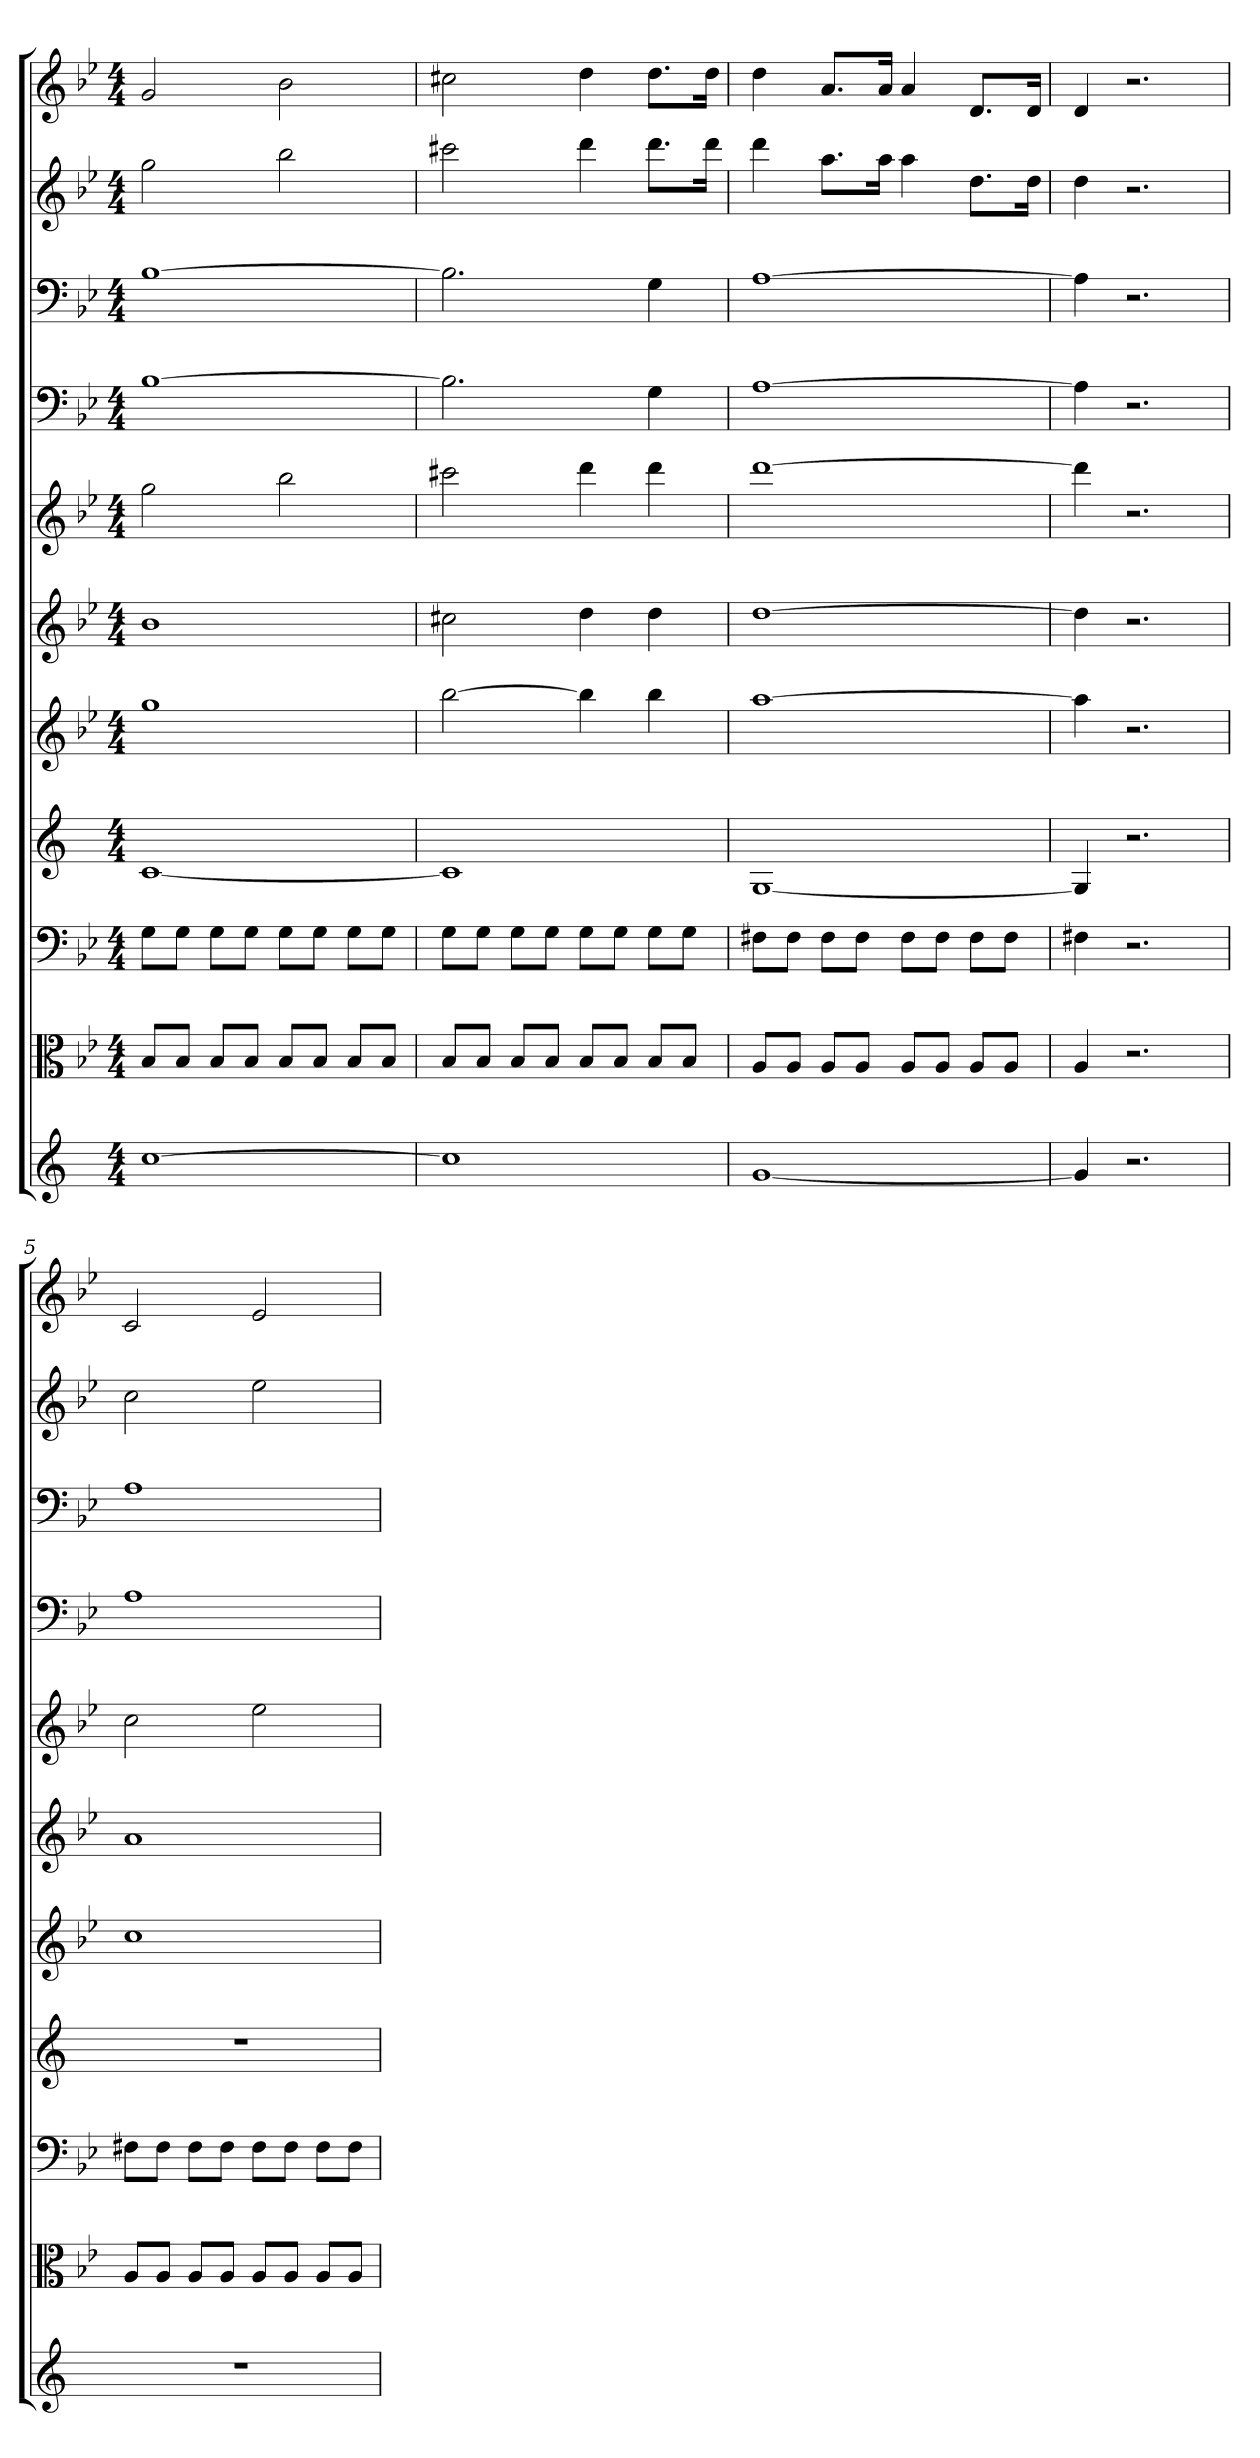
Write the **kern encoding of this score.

**kern	**kern	**kern	**kern	**kern	**kern	**kern	**kern	**kern	**kern	**kern
*part11	*part10	*part9	*part8	*part7	*part6	*part5	*part4	*part3	*part2	*part1
*staff11	*staff10	*staff9	*staff8	*staff7	*staff6	*staff5	*staff4	*staff3	*staff2	*staff1
*	*clefC3	*clefF4	*	*	*	*	*clefF4	*clefF4	*	*
*k[]	*k[b-e-]	*k[b-e-]	*k[]	*k[b-e-]	*k[b-e-]	*k[b-e-]	*k[b-e-]	*k[b-e-]	*k[b-e-]	*k[b-e-]
*M4/4	*M4/4	*M4/4	*M4/4	*M4/4	*M4/4	*M4/4	*M4/4	*M4/4	*M4/4	*M4/4
=1	=1	=1	=1	=1	=1	=1	=1	=1	=1	=1
[1cc	8B-/L	8G\L	[1c	1gg	1b-	2gg	[1B-	[1B-	2gg	2g
.	8B-/J	8G\J	.	.	.	.	.	.	.	.
.	8B-/L	8G\L	.	.	.	.	.	.	.	.
.	8B-/J	8G\J	.	.	.	.	.	.	.	.
.	8B-/L	8G\L	.	.	.	2bb-	.	.	2bb-	2b-
.	8B-/J	8G\J	.	.	.	.	.	.	.	.
.	8B-/L	8G\L	.	.	.	.	.	.	.	.
.	8B-/J	8G\J	.	.	.	.	.	.	.	.
=2	=2	=2	=2	=2	=2	=2	=2	=2	=2	=2
1cc]	8B-/L	8G\L	1c]	[2bb-	2cc#X	2ccc#X	2.B-]	2.B-]	2ccc#X	2cc#X
.	8B-/J	8G\J	.	.	.	.	.	.	.	.
.	8B-/L	8G\L	.	.	.	.	.	.	.	.
.	8B-/J	8G\J	.	.	.	.	.	.	.	.
.	8B-/L	8G\L	.	4bb-]	4dd	4ddd	.	.	4ddd	4dd
.	8B-/J	8G\J	.	.	.	.	.	.	.	.
.	8B-/L	8G\L	.	4bb-	4dd	4ddd	4G	4G	8.dddL	8.ddL
.	8B-/J	8G\J	.	.	.	.	.	.	.	.
.	.	.	.	.	.	.	.	.	16dddJk	16ddJk
=3	=3	=3	=3	=3	=3	=3	=3	=3	=3	=3
[1g	8A/L	8F#X\L	[1G	[1aa	[1dd	[1ddd	[1A	[1A	4ddd	4dd
.	8A/J	8F#\J	.	.	.	.	.	.	.	.
.	8A/L	8F#\L	.	.	.	.	.	.	8.aaL	8.aL
.	8A/J	8F#\J	.	.	.	.	.	.	.	.
.	.	.	.	.	.	.	.	.	16aaJk	16aJk
.	8A/L	8F#\L	.	.	.	.	.	.	4aa	4a
.	8A/J	8F#\J	.	.	.	.	.	.	.	.
.	8A/L	8F#\L	.	.	.	.	.	.	8.ddL	8.dL
.	8A/J	8F#\J	.	.	.	.	.	.	.	.
.	.	.	.	.	.	.	.	.	16ddJk	16dJk
=4	=4	=4	=4	=4	=4	=4	=4	=4	=4	=4
4g]	4A	4F#X	4G]	4aa]	4dd]	4ddd]	4A]	4A]	4dd	4d
2.r	2.r	2.r	2.r	2.r	2.r	2.r	2.r	2.r	2.r	2.r
=5	=5	=5	=5	=5	=5	=5	=5	=5	=5	=5
1r	8A/L	8F#X\L	1r	1cc	1a	2cc	1A	1A	2cc	2c
.	8A/J	8F#\J	.	.	.	.	.	.	.	.
.	8A/L	8F#\L	.	.	.	.	.	.	.	.
.	8A/J	8F#\J	.	.	.	.	.	.	.	.
.	8A/L	8F#\L	.	.	.	2ee-	.	.	2ee-	2e-
.	8A/J	8F#\J	.	.	.	.	.	.	.	.
.	8A/L	8F#\L	.	.	.	.	.	.	.	.
.	8A/J	8F#\J	.	.	.	.	.	.	.	.
=	=	=	=	=	=	=	=	=	=	=
*-	*-	*-	*-	*-	*-	*-	*-	*-	*-	*-
